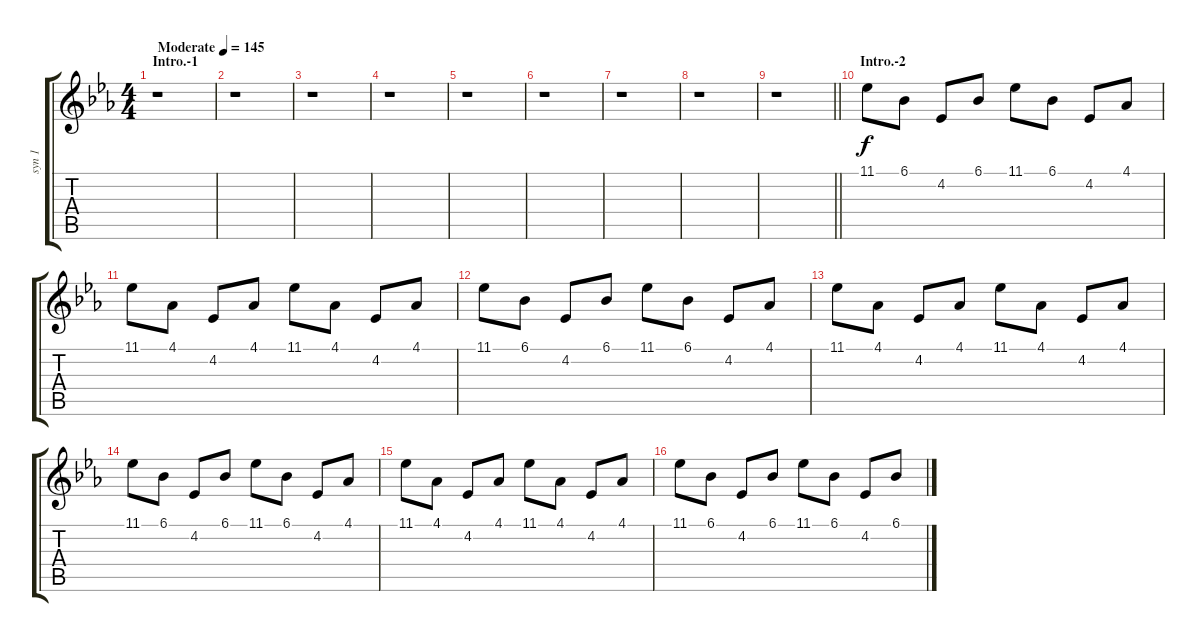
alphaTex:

\track ("syn 1" "syn 1") {instrument synthstrings1}
\staff {score tabs}
\tuning (E4 B3 G3 D3 A2 E2) {hide}
\ts (4 4)
\section ("" "Intro.-1")
\tempo (145 "Moderate")
\clef g2
\ks eb
r.1{dy f instrument synthstrings1} |
r.1 |
r.1 |
r.1 |
r.1 |
r.1 |
r.1 |
r.1 |
\barLineRight lightlight
r.1 |
\section ("" "Intro.-2")
11.1.8 6.1.8 4.2.8 6.1.8 11.1.8 6.1.8 4.2.8 4.1.8 |
11.1.8 4.1.8 4.2.8 4.1.8 11.1.8 4.1.8 4.2.8 4.1.8 |
11.1.8 6.1.8 4.2.8 6.1.8 11.1.8 6.1.8 4.2.8 4.1.8 |
11.1.8 4.1.8 4.2.8 4.1.8 11.1.8 4.1.8 4.2.8 4.1.8 |
11.1.8 6.1.8 4.2.8 6.1.8 11.1.8 6.1.8 4.2.8 4.1.8 |
11.1.8 4.1.8 4.2.8 4.1.8 11.1.8 4.1.8 4.2.8 4.1.8 |
11.1.8 6.1.8 4.2.8 6.1.8 11.1.8 6.1.8 4.2.8 6.1.8
